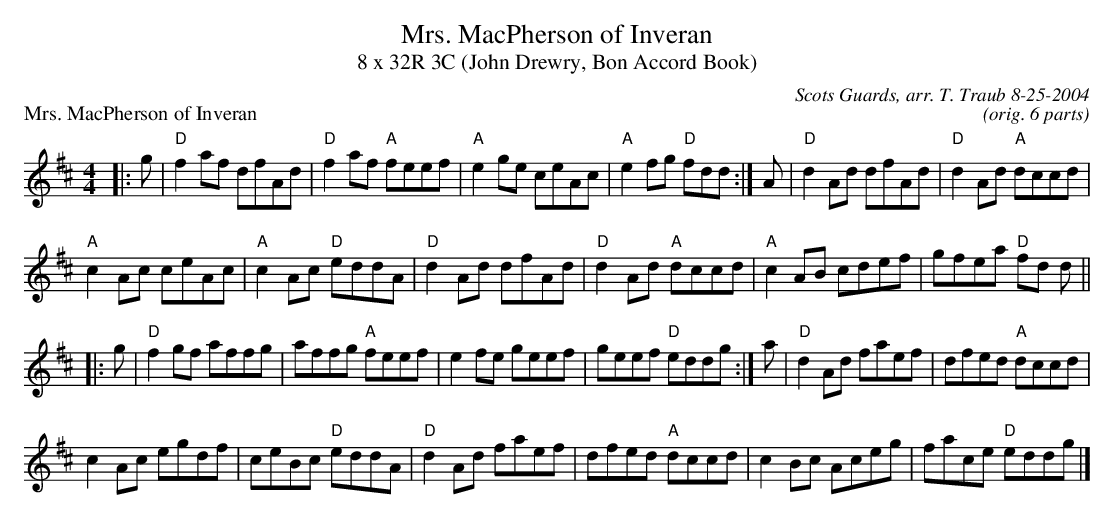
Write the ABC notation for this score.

X:1
T: Mrs. MacPherson of Inveran
T: 8 x 32R 3C (John Drewry, Bon Accord Book)
P: Mrs. MacPherson of Inveran
C: Scots Guards, arr. T. Traub 8-25-2004
C: (orig. 6 parts)
L: 1/8
M: 4/4
K: D
|: g |"D"f2 af dfAd|"D"f2 af "A"feef|"A"e2 ge ceAc|"A"e2 fg "D"fdd :| A|"D"d2 Ad dfAd|"D"d2 Ad "A"dccd|
"A"c2 Ac ceAc|"A"c2 Ac "D"eddA|"D"d2 Ad dfAd|"D"d2 Ad "A"dccd|"A"c2 AB cdef|gfea "D"fd d||
|: g|"D"f2 gf affg|affg "A"feef|e2 fe geef|geef "D"eddg :|a|"D"d2 Ad faef|dfed "A"dccd|
c2 Ac egdf|ceBc "D"eddA|"D"d2 Ad faef|dfed "A"dccd|c2 Bc Aceg|face "D"eddg |]
